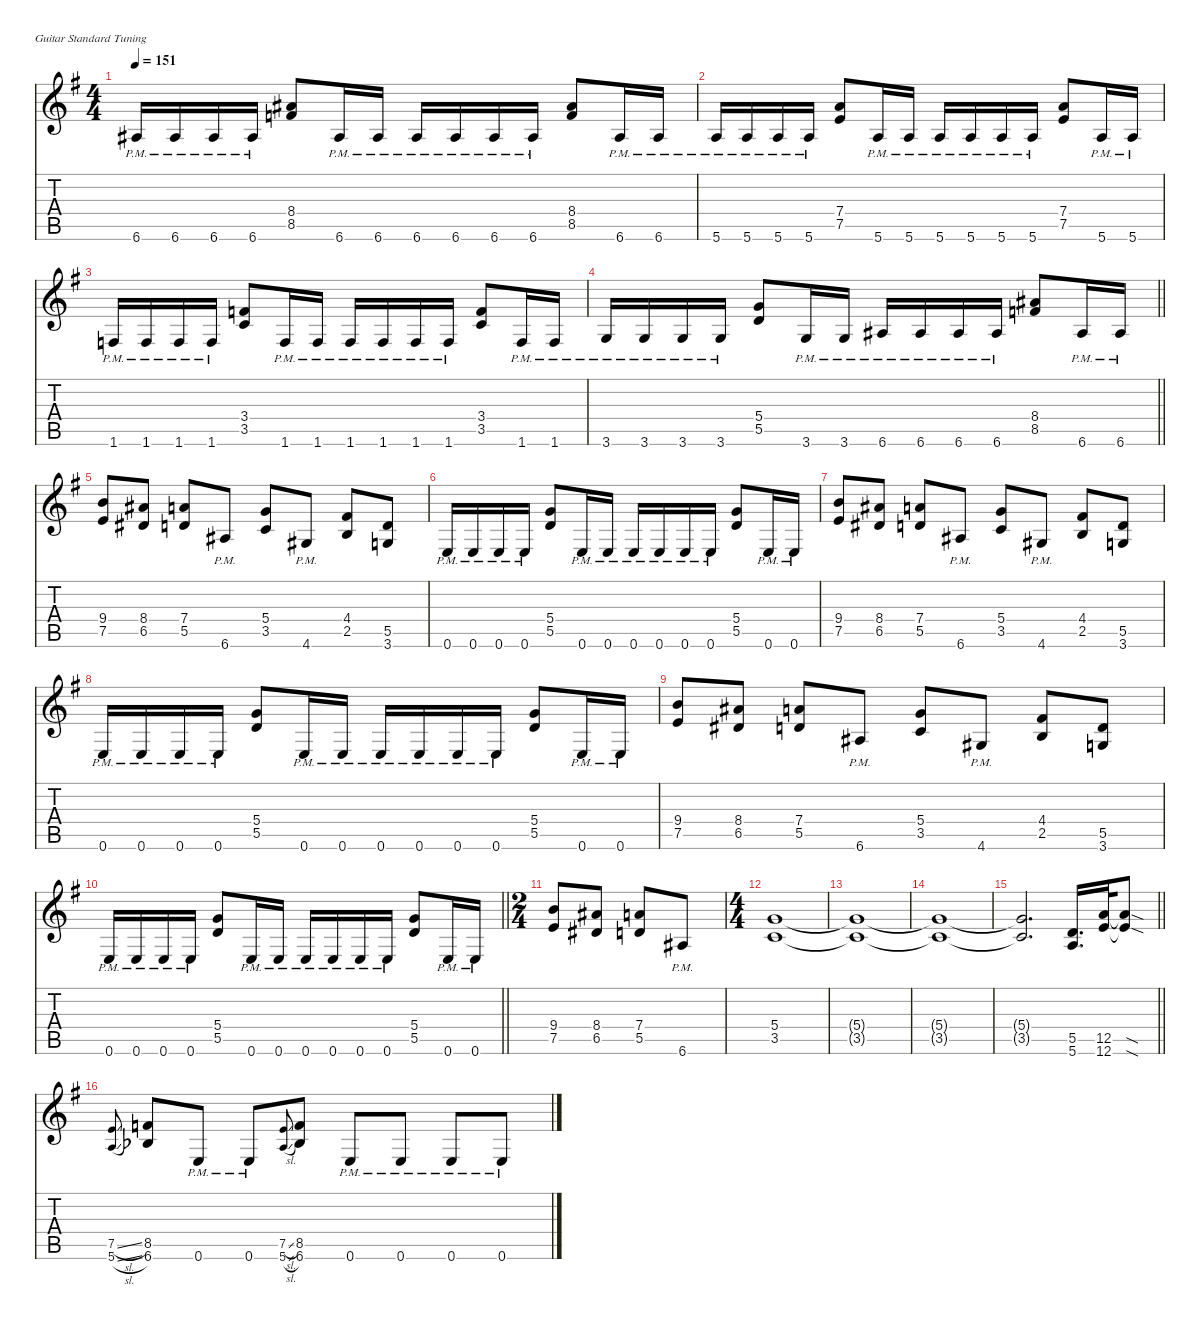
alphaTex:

\defaultSystemsLayout 4
\hideDynamics
\bracketExtendMode nobrackets
\singleTrackTrackNamePolicy hidden
\multiTrackTrackNamePolicy hidden
\otherSystemsTrackNameOrientation horizontal
\track ("Guitar 1" "dist.guit.") {defaultSystemsLayout 8 mute instrument distortionguitar}
\staff {score tabs}
\tuning (E4 B3 G3 D3 A2 E2)
\ts (4 4)
\tempo 151
\clef g2
\ks eminor
6.6{pm acc #}.16{dy f beam Up} 6.6{pm acc #}.16{beam Up} 6.6{pm acc #}.16{beam Up} 6.6{pm acc #}.16{beam Up} (8.4{acc #} 8.5{acc forcenatural}).8{beam Up} 6.6{pm acc #}.16{beam Up} 6.6{pm acc #}.16{beam Up} 6.6{pm acc #}.16{beam Up} 6.6{pm acc #}.16{beam Up} 6.6{pm acc #}.16{beam Up} 6.6{pm acc #}.16{beam Up} (8.4{acc #} 8.5{acc forcenatural}).8{beam Up} 6.6{pm acc #}.16{beam Up} 6.6{pm acc #}.16{beam Up} |
5.6{pm acc forcenatural}.16{beam Up} 5.6{pm acc forcenatural}.16{beam Up} 5.6{pm acc forcenatural}.16{beam Up} 5.6{pm acc forcenatural}.16{beam Up} (7.4{acc forcenatural} 7.5{acc forcenatural}).8{beam Up} 5.6{pm acc forcenatural}.16{beam Up} 5.6{pm acc forcenatural}.16{beam Up} 5.6{pm acc forcenatural}.16{beam Up} 5.6{pm acc forcenatural}.16{beam Up} 5.6{pm acc forcenatural}.16{beam Up} 5.6{pm acc forcenatural}.16{beam Up} (7.4{acc forcenatural} 7.5{acc forcenatural}).8{beam Up} 5.6{pm acc forcenatural}.16{beam Up} 5.6{pm acc forcenatural}.16{beam Up} |
1.6{pm acc forcenatural}.16{beam Up} 1.6{pm acc forcenatural}.16{beam Up} 1.6{pm acc forcenatural}.16{beam Up} 1.6{pm acc forcenatural}.16{beam Up} (3.4{acc forcenatural} 3.5{acc forcenatural}).8{beam Up} 1.6{pm acc forcenatural}.16{beam Up} 1.6{pm acc forcenatural}.16{beam Up} 1.6{pm acc forcenatural}.16{beam Up} 1.6{pm acc forcenatural}.16{beam Up} 1.6{pm acc forcenatural}.16{beam Up} 1.6{pm acc forcenatural}.16{beam Up} (3.4{acc forcenatural} 3.5{acc forcenatural}).8{beam Up} 1.6{pm acc forcenatural}.16{beam Up} 1.6{pm acc forcenatural}.16{beam Up} |
\barLineRight lightlight
3.6{pm acc forcenatural}.16{beam Up} 3.6{pm acc forcenatural}.16{beam Up} 3.6{pm acc forcenatural}.16{beam Up} 3.6{pm acc forcenatural}.16{beam Up} (5.4{acc forcenatural} 5.5{acc forcenatural}).8{beam Up} 3.6{pm acc forcenatural}.16{beam Up} 3.6{pm acc forcenatural}.16{beam Up} 6.6{pm acc #}.16{beam Up} 6.6{pm acc #}.16{beam Up} 6.6{pm acc #}.16{beam Up} 6.6{pm acc #}.16{beam Up} (8.4{acc #} 8.5{acc forcenatural}).8{beam Up} 6.6{pm acc #}.16{beam Up} 6.6{pm acc #}.16{beam Up} |
(9.4{acc forcenatural} 7.5{acc forcenatural}).8{beam Up} (8.4{acc #} 6.5{acc #}).8{beam Up} (7.4{acc forcenatural} 5.5{acc forcenatural}).8{beam Up} 6.6{pm acc #}.8{beam Up} (5.4{acc forcenatural} 3.5{acc forcenatural}).8{beam Up} 4.6{pm acc #}.8{beam Up} (4.4{acc #} 2.5{acc forcenatural}).8{beam Up} (5.5{acc forcenatural} 3.6{acc forcenatural}).8{beam Up} |
0.6{pm acc forcenatural}.16{beam Up} 0.6{pm acc forcenatural}.16{beam Up} 0.6{pm acc forcenatural}.16{beam Up} 0.6{pm acc forcenatural}.16{beam Up} (5.4{acc forcenatural} 5.5{acc forcenatural}).8{beam Up} 0.6{pm acc forcenatural}.16{beam Up} 0.6{pm acc forcenatural}.16{beam Up} 0.6{pm acc forcenatural}.16{beam Up} 0.6{pm acc forcenatural}.16{beam Up} 0.6{pm acc forcenatural}.16{beam Up} 0.6{pm acc forcenatural}.16{beam Up} (5.4{acc forcenatural} 5.5{acc forcenatural}).8{beam Up} 0.6{pm acc forcenatural}.16{beam Up} 0.6{pm acc forcenatural}.16{beam Up} |
(9.4{acc forcenatural} 7.5{acc forcenatural}).8{beam Up} (8.4{acc #} 6.5{acc #}).8{beam Up} (7.4{acc forcenatural} 5.5{acc forcenatural}).8{beam Up} 6.6{pm acc #}.8{beam Up} (5.4{acc forcenatural} 3.5{acc forcenatural}).8{beam Up} 4.6{pm acc #}.8{beam Up} (4.4{acc #} 2.5{acc forcenatural}).8{beam Up} (5.5{acc forcenatural} 3.6{acc forcenatural}).8{beam Up} |
0.6{pm acc forcenatural}.16{beam Up} 0.6{pm acc forcenatural}.16{beam Up} 0.6{pm acc forcenatural}.16{beam Up} 0.6{pm acc forcenatural}.16{beam Up} (5.4{acc forcenatural} 5.5{acc forcenatural}).8{beam Up} 0.6{pm acc forcenatural}.16{beam Up} 0.6{pm acc forcenatural}.16{beam Up} 0.6{pm acc forcenatural}.16{beam Up} 0.6{pm acc forcenatural}.16{beam Up} 0.6{pm acc forcenatural}.16{beam Up} 0.6{pm acc forcenatural}.16{beam Up} (5.4{acc forcenatural} 5.5{acc forcenatural}).8{beam Up} 0.6{pm acc forcenatural}.16{beam Up} 0.6{pm acc forcenatural}.16{beam Up} |
(9.4{acc forcenatural} 7.5{acc forcenatural}).8{beam Up} (8.4{acc #} 6.5{acc #}).8{beam Up} (7.4{acc forcenatural} 5.5{acc forcenatural}).8{beam Up} 6.6{pm acc #}.8{beam Up} (5.4{acc forcenatural} 3.5{acc forcenatural}).8{beam Up} 4.6{pm acc #}.8{beam Up} (4.4{acc #} 2.5{acc forcenatural}).8{beam Up} (5.5{acc forcenatural} 3.6{acc forcenatural}).8{beam Up} |
\barLineRight lightlight
0.6{pm acc forcenatural}.16{beam Up} 0.6{pm acc forcenatural}.16{beam Up} 0.6{pm acc forcenatural}.16{beam Up} 0.6{pm acc forcenatural}.16{beam Up} (5.4{acc forcenatural} 5.5{acc forcenatural}).8{beam Up} 0.6{pm acc forcenatural}.16{beam Up} 0.6{pm acc forcenatural}.16{beam Up} 0.6{pm acc forcenatural}.16{beam Up} 0.6{pm acc forcenatural}.16{beam Up} 0.6{pm acc forcenatural}.16{beam Up} 0.6{pm acc forcenatural}.16{beam Up} (5.4{acc forcenatural} 5.5{acc forcenatural}).8{beam Up} 0.6{pm acc forcenatural}.16{beam Up} 0.6{pm acc forcenatural}.16{beam Up} |
\ts (2 4)
\beaming (8 2 2)
(9.4{acc forcenatural} 7.5{acc forcenatural}).8{beam Up} (8.4{acc #} 6.5{acc #}).8{beam Up} (7.4{acc forcenatural} 5.5{acc forcenatural}).8{beam Up} 6.6{pm acc #}.8{beam Up} |
\ts (4 4)
\beaming (8 2 2 2 2)
(5.4{acc forcenatural} 3.5{acc forcenatural}).1{beam Up} |
(5.4{t acc forcenatural} 3.5{t acc forcenatural}).1{beam Up} |
(5.4{t acc forcenatural} 3.5{t acc forcenatural}).1{beam Up} |
\barLineRight lightlight
(5.4{t acc forcenatural} 3.5{t acc forcenatural}).2{d beam Up} (5.5{acc forcenatural} 5.6{acc forcenatural}).16{d beam Up} (12.5{acc forcenatural} 12.6{acc forcenatural}).32{beam Up} (12.5{sod t acc forcenatural} 12.6{sod t acc forcenatural}).8{beam Up} |
(7.5{sl acc forcenatural} 5.6{sl acc forcenatural}).8{gr onbeat beam Up} (8.5{acc forcenatural} 6.6{acc b}).8{beam Up} 0.6{pm acc forcenatural}.8{beam Up} 0.6{pm acc forcenatural}.8{beam Up} (7.5{sl acc forcenatural} 5.6{sl acc forcenatural}).8{gr onbeat beam Up} (8.5{acc forcenatural} 6.6{acc b}).8{beam Up} 0.6{pm acc forcenatural}.8{beam Up} 0.6{pm acc forcenatural}.8{beam Up} 0.6{pm acc forcenatural}.8{beam Up} 0.6{pm acc forcenatural}.8{beam Up}
